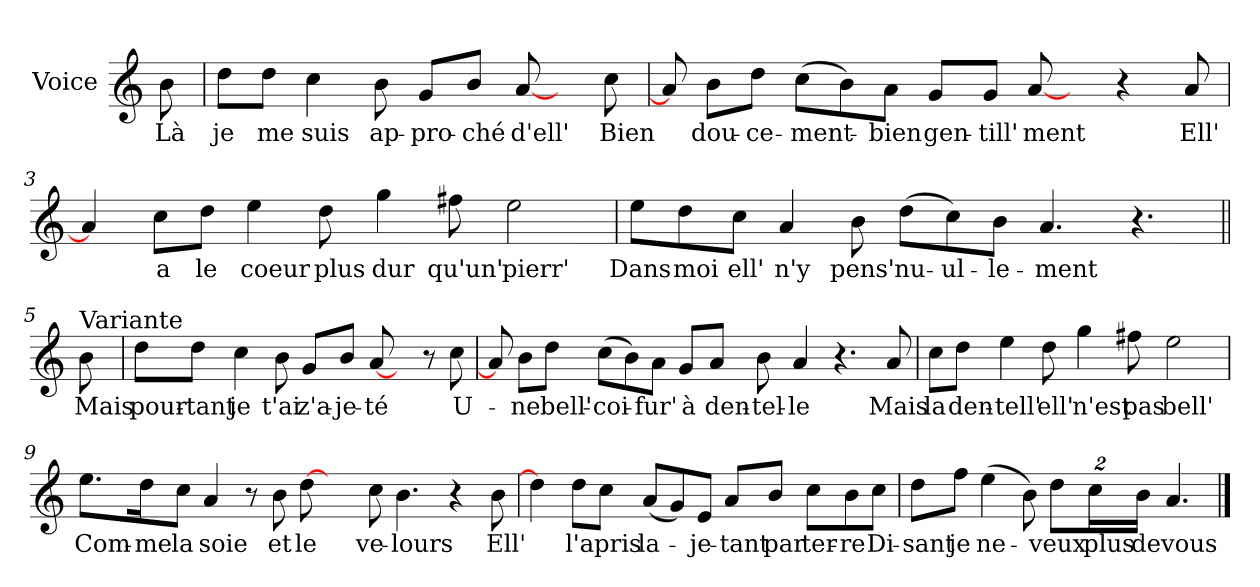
**kern	**text
*part1	*part1
*staff1	*staff1
*I"Voice	*
*I'V	*
*clefG2	*
*k[]	*
*C:	*
=	=
8b\	Là
=1	=1
8dd\L	je
8dd\J	me
4cc\	suis
8b\	ap-
8g/L	-pro-
8b/J	-ché
[8a/	d'ell'
8ryy	.
8cc\	Bien
=2	=2
8a/]	.
8b\L	dou-
8dd\J	-ce-
(>8cc\L	-ment-
8b\)	.
8a\J	-bien
8g/L	gen-
8g/J	-till'
[8a/	ment
8ryy	.
4r	.
8a/	Ell'
!!LO:LB:g=z
=3	=3
4a/]	.
8cc\L	a
8dd\J	le
4ee\	coeur
8dd\	plus
4gg\	dur
8ff#X\	qu'un'
2ee\	pierr'
=4	=4
8ee\L	Dans
8dd\	moi
8cc\J	ell'
4a/	n'y
8b\	pens'
(>8dd\L	nu-
8cc\)	-ul-
8b\J	-le-
4.a/	-ment
4.r	.
!!LO:LB:g=z
=5||	=5||
!LO:TX:t=Variante	!
8b\	Mais
=6	=6
8dd\L	pour-
8dd\J	-tant
4cc\	je
8b\	t'ai
8g/L	z'a-
8b/J	-je-
[8a/	-té
8ryy	.
8r	.
8cc\	U-
=7	=7
8a/]	.
8b\L	-ne
8dd\J	bell'-
*MM113	*
(>8cc\L	-coi-
8b\)	.
8a\J	-fur'
8g/L	à
8a/J	den-
8b\	-tel-
4a/	-le
4.r	.
8a/	Mais
!!LO:LB:g=z
=8	=8
*MM105	*
8cc\L	la
8dd\J	den-
4ee\	-tell'
8dd\	ell'
4gg\	n'est
8ff#X\	pas
2ee\	bell'
=9	=9
8.ee\L	Com-
16dd\k	-me
8cc\J	la
4a/	soie
8r	.
8b\	et
[8dd\	le
4ryy	.
8cc\	ve-
4.b\	-lours
4r	.
8b\	Ell'
!!LO:LB:g=z
=10	=10
*MM90	*
4dd\]	.
8dd\L	l'a
8cc\J	pris
(<8a/L	la-
8g/)	.
8e/J	-je-
8a/L	-tant
*MM113	*
8b/J	par
8cc\L	ter-
8b\	-re
8cc\J	Di-
=11	=11
8dd\L	-sant
8ff\J	je
(>4ee\	ne-
8b\)	.
16%3dd\L	-veux
32%3cc\L	plus
32%3b\JJ	de
4.a/	vous
==	==
*-	*-
